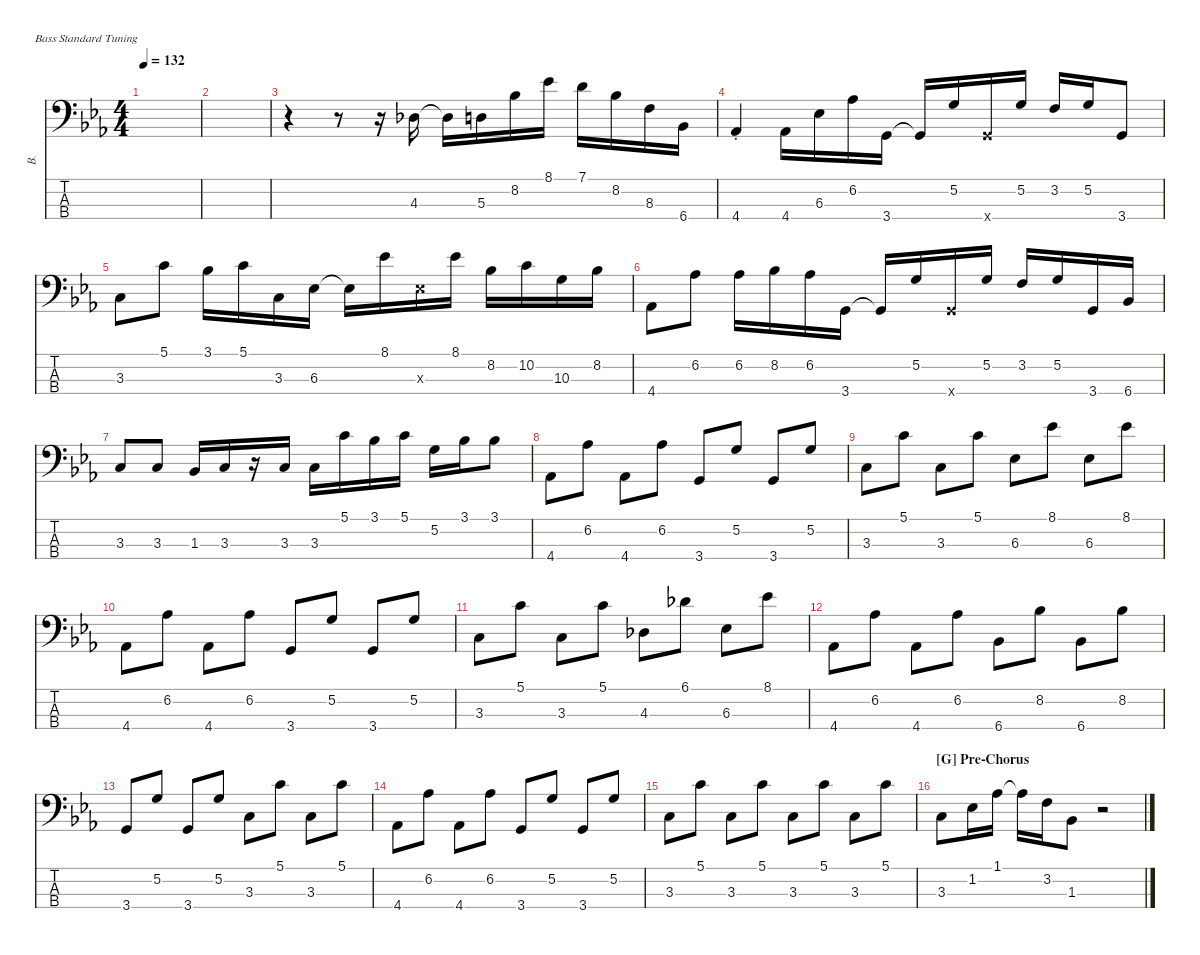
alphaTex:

\defaultSystemsLayout 4
\hideDynamics
\bracketExtendMode nobrackets
\otherSystemsTrackNameOrientation horizontal
\track ("Bass" "B.") {instrument electricbassfinger}
\staff {score tabs}
\tuning (G2 D2 A1 E1)
\ts (4 4)
\tempo 132
\clef f4
\ks eb
|
|
r.4 r.8 r.16 4.3.16 4.3{t}.16 5.3.16 8.2.16 8.1.16 7.1.16 8.2.16 8.3.16 6.4.16 |
4.4{st}.4 4.4.16 6.3.16 6.2.16 3.4.16 3.4{t}.16 5.2.16 3.4{x}.16 5.2.16 3.2.16 5.2.16 3.4.8 |
3.3.8 5.1.8 3.1.16 5.1.16 3.3.16 6.3.16 6.3{t}.16 8.1.16 6.3{x}.16 8.1.16 8.2.16 10.2.16 10.3.16 8.2.16 |
4.4.8 6.2.8 6.2.16 8.2.16 6.2.16 3.4.16 3.4{t}.16 5.2.16 3.4{x}.16 5.2.16 3.2.16 5.2.16 3.4.16 6.4.16 |
3.3.8 3.3.8 1.3.16 3.3.16 r.16 3.3.16 3.3.16 5.1.16 3.1.16 5.1.16 5.2.16 3.1.16 3.1.8 |
4.4.8 6.2.8 4.4.8 6.2.8 3.4.8 5.2.8 3.4.8 5.2.8 |
3.3.8 5.1.8 3.3.8 5.1.8 6.3.8 8.1.8 6.3.8 8.1.8 |
4.4.8 6.2.8 4.4.8 6.2.8 3.4.8 5.2.8 3.4.8 5.2.8 |
3.3.8 5.1.8 3.3.8 5.1.8 4.3.8 6.1.8 6.3.8 8.1.8 |
4.4.8 6.2.8 4.4.8 6.2.8 6.4.8 8.2.8 6.4.8 8.2.8 |
3.4.8 5.2.8 3.4.8 5.2.8 3.3.8 5.1.8 3.3.8 5.1.8 |
4.4.8 6.2.8 4.4.8 6.2.8 3.4.8 5.2.8 3.4.8 5.2.8 |
3.3.8 5.1.8 3.3.8 5.1.8 3.3.8 5.1.8 3.3.8 5.1.8 |
\section ("G" "Pre-Chorus")
3.3.8 1.2.16 1.1.16 1.1{t}.16 3.2.16 1.3.8 r.2
